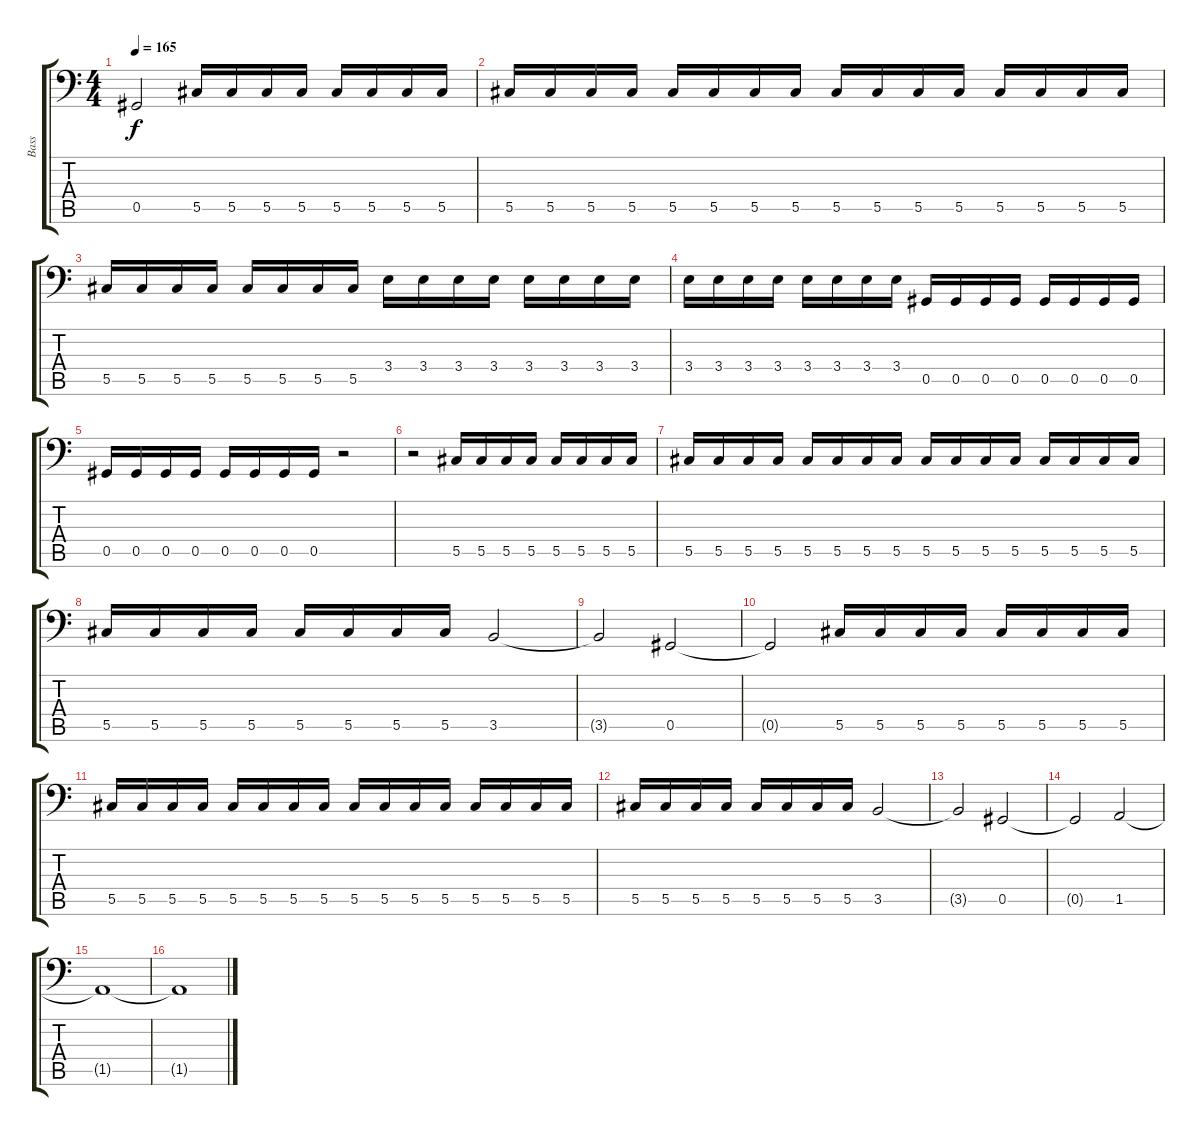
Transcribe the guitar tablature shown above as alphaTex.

\track ("Bass" "Bass") {instrument electricbassfinger}
\staff {score tabs}
\tuning (Eb3 Bb2 Gb2 Db2 Ab1 Eb1) {hide}
\ts (4 4)
\tempo 165
\clef f4
\ks c
0.5.2{dy f} 5.5.16{volume 15 balance 8} 5.5.16 5.5.16 5.5.16 5.5.16 5.5.16 5.5.16 5.5.16 |
5.5.16 5.5.16 5.5.16 5.5.16 5.5.16 5.5.16 5.5.16 5.5.16 5.5.16 5.5.16 5.5.16 5.5.16 5.5.16 5.5.16 5.5.16 5.5.16 |
5.5.16 5.5.16 5.5.16 5.5.16 5.5.16 5.5.16 5.5.16 5.5.16 3.4.16 3.4.16 3.4.16 3.4.16 3.4.16 3.4.16 3.4.16 3.4.16 |
3.4.16 3.4.16 3.4.16 3.4.16 3.4.16 3.4.16 3.4.16 3.4.16 0.5.16 0.5.16 0.5.16 0.5.16 0.5.16 0.5.16 0.5.16 0.5.16 |
0.5.16 0.5.16 0.5.16 0.5.16 0.5.16 0.5.16 0.5.16 0.5.16 r.2 |
r.2 5.5.16{volume 13 balance 8} 5.5.16 5.5.16 5.5.16 5.5.16 5.5.16 5.5.16 5.5.16 |
5.5.16 5.5.16 5.5.16 5.5.16 5.5.16 5.5.16 5.5.16 5.5.16 5.5.16 5.5.16 5.5.16 5.5.16 5.5.16 5.5.16 5.5.16 5.5.16 |
5.5.16 5.5.16 5.5.16 5.5.16 5.5.16 5.5.16 5.5.16 5.5.16 3.5.2 |
3.5{t}.2 0.5.2 |
0.5{t}.2 5.5.16 5.5.16 5.5.16 5.5.16 5.5.16 5.5.16 5.5.16 5.5.16 |
5.5.16 5.5.16 5.5.16 5.5.16 5.5.16 5.5.16 5.5.16 5.5.16 5.5.16 5.5.16 5.5.16 5.5.16 5.5.16 5.5.16 5.5.16 5.5.16 |
5.5.16 5.5.16 5.5.16 5.5.16 5.5.16 5.5.16 5.5.16 5.5.16 3.5.2 |
3.5{t}.2 0.5.2 |
0.5{t}.2 1.5.2 |
1.5{t}.1 |
1.5{t}.1
